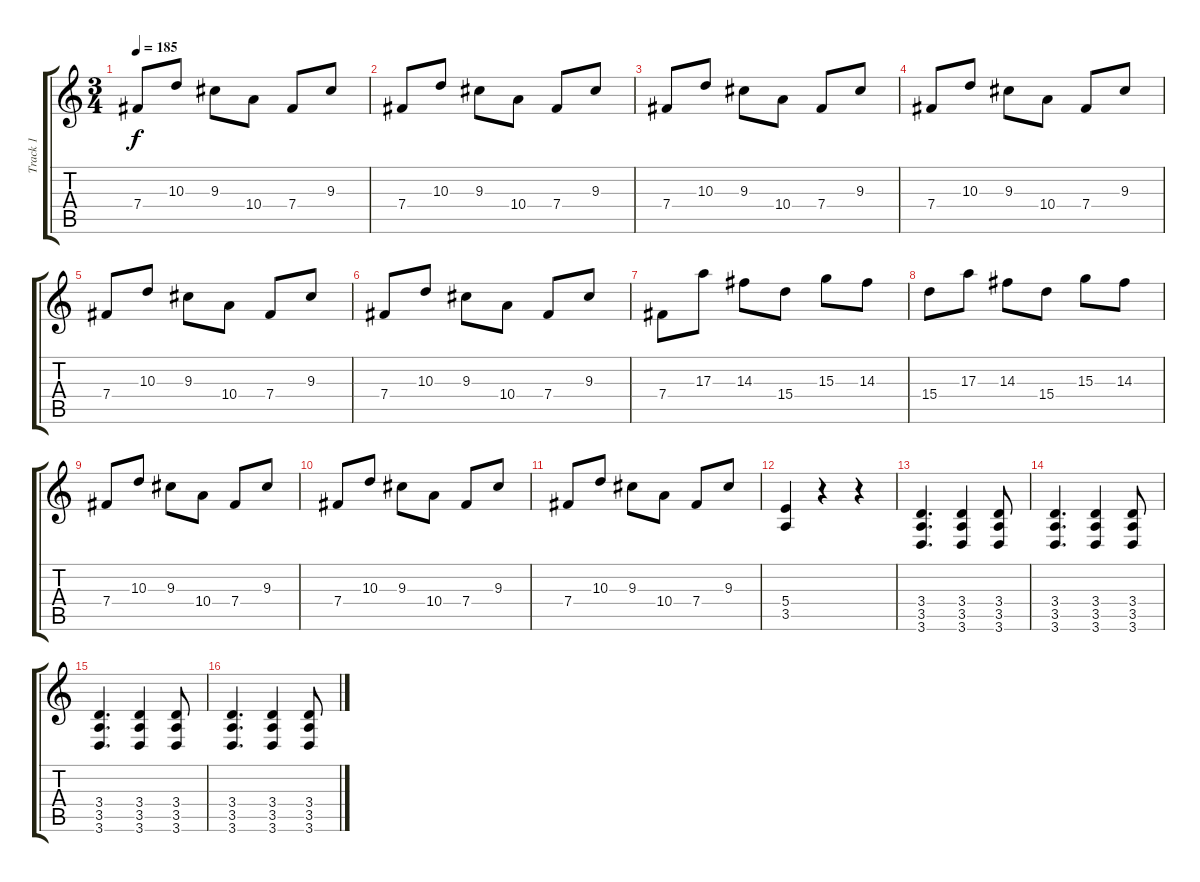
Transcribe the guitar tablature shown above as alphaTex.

\track ("Track 1" "Track 1") {instrument distortionguitar}
\staff {score tabs}
\tuning (Db4 Ab3 E3 B2 Gb2 B1) {hide}
\ts (3 4)
\tempo 185
\clef g2
\ks c
7.4.8{dy f} 10.3.8 9.3.8 10.4.8 7.4.8 9.3.8 |
7.4.8 10.3.8 9.3.8 10.4.8 7.4.8 9.3.8 |
7.4.8 10.3.8 9.3.8 10.4.8 7.4.8 9.3.8 |
7.4.8 10.3.8 9.3.8 10.4.8 7.4.8 9.3.8 |
7.4.8 10.3.8 9.3.8 10.4.8 7.4.8 9.3.8 |
7.4.8 10.3.8 9.3.8 10.4.8 7.4.8 9.3.8 |
7.4.8 17.3.8 14.3.8 15.4.8 15.3.8 14.3.8 |
15.4.8 17.3.8 14.3.8 15.4.8 15.3.8 14.3.8 |
7.4.8 10.3.8 9.3.8 10.4.8 7.4.8 9.3.8 |
7.4.8 10.3.8 9.3.8 10.4.8 7.4.8 9.3.8 |
7.4.8 10.3.8 9.3.8 10.4.8 7.4.8 9.3.8 |
(5.4 3.5).4 r.4 r.4 |
(3.4 3.5 3.6).4{d} (3.4 3.5 3.6).4 (3.4 3.5 3.6).8 |
(3.4 3.5 3.6).4{d} (3.4 3.5 3.6).4 (3.4 3.5 3.6).8 |
(3.4 3.5 3.6).4{d} (3.4 3.5 3.6).4 (3.4 3.5 3.6).8 |
(3.4 3.5 3.6).4{d} (3.4 3.5 3.6).4 (3.4 3.5 3.6).8
